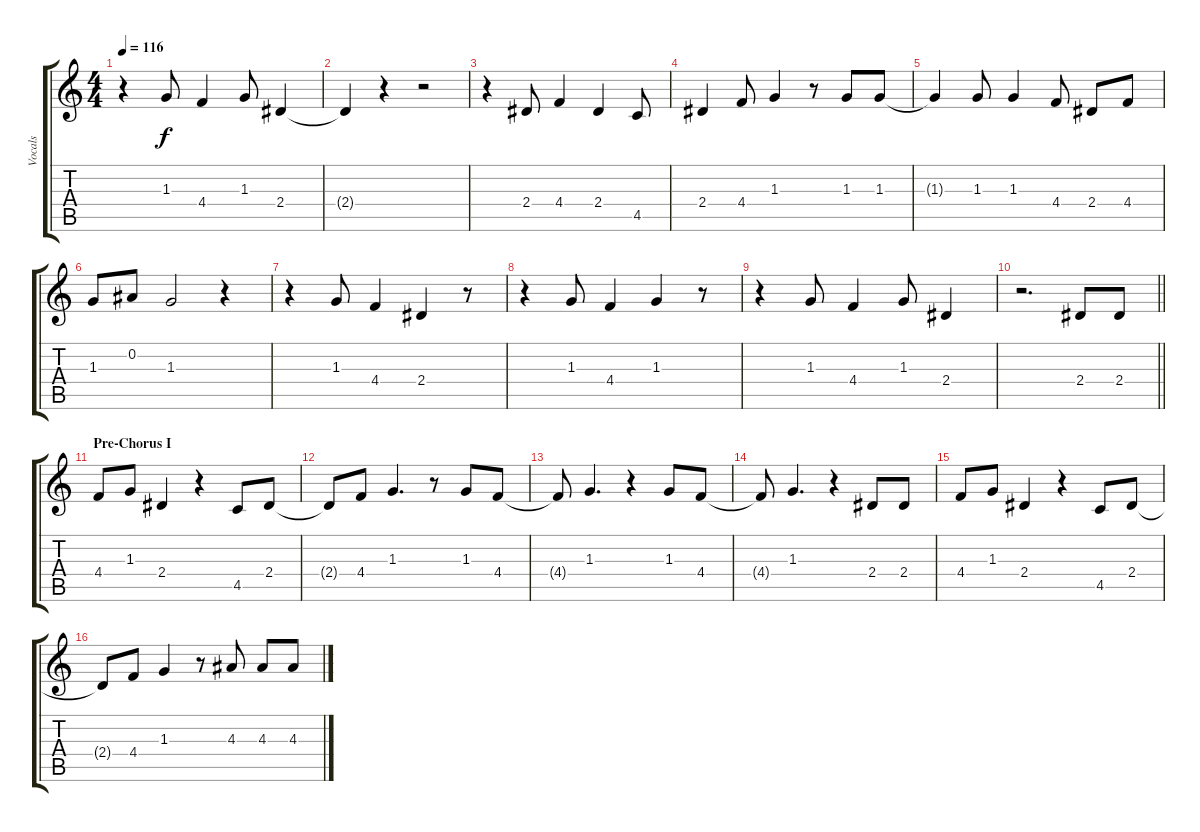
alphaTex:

\track ("Vocals" "Vocals") {instrument acousticguitarsteel}
\staff {score tabs}
\tuning (Eb4 Bb3 Gb3 Db3 Ab2 Eb2) {hide}
\ts (4 4)
\tempo 116
\clef g2
\ks c
r.4{dy f} 1.3.8 4.4.4 1.3.8 2.4.4 |
2.4{t}.4 r.4 r.2 |
r.4 2.4.8 4.4.4 2.4.4 4.5.8 |
2.4.4 4.4.8 1.3.4 r.8 1.3.8 1.3.8 |
1.3{t}.4 1.3.8 1.3.4 4.4.8 2.4.8 4.4.8 |
1.3.8 0.2.8 1.3.2 r.4 |
r.4 1.3.8 4.4.4 2.4.4 r.8 |
r.4 1.3.8 4.4.4 1.3.4 r.8 |
r.4 1.3.8 4.4.4 1.3.8 2.4.4 |
\barLineRight lightlight
r.2{d} 2.4.8 2.4.8 |
\section ("" "Pre-Chorus I")
4.4.8 1.3.8 2.4.4 r.4 4.5.8 2.4.8 |
2.4{t}.8 4.4.8 1.3.4{d} r.8 1.3.8 4.4.8 |
4.4{t}.8 1.3.4{d} r.4 1.3.8 4.4.8 |
4.4{t}.8 1.3.4{d} r.4 2.4.8 2.4.8 |
4.4.8 1.3.8 2.4.4 r.4 4.5.8 2.4.8 |
2.4{t}.8 4.4.8 1.3.4 r.8 4.3.8 4.3.8 4.3.8
